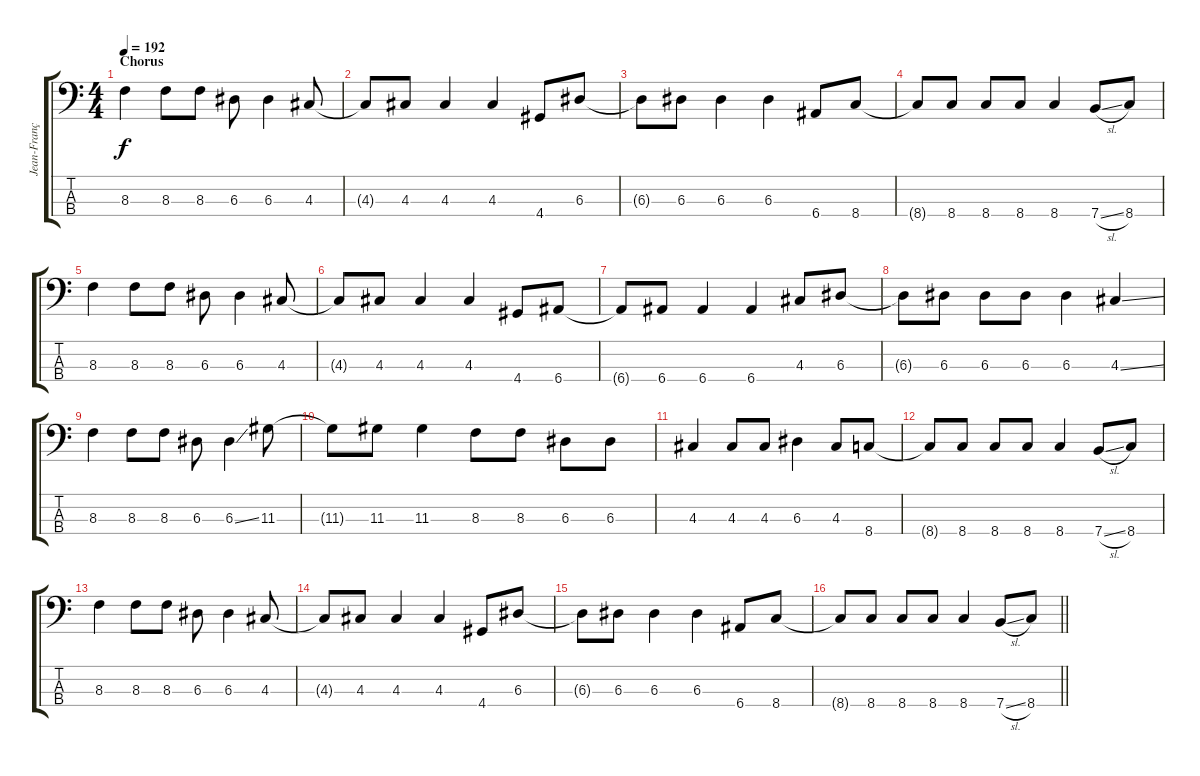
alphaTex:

\track ("Jean-François Paré" "Jean-Franç") {instrument electricbasspick}
\staff {score tabs}
\tuning (G2 D2 A1 E1) {hide}
\ts (4 4)
\section ("" "Chorus")
\tempo 192
\clef f4
\ks c
8.3.4{dy f} 8.3.8 8.3.8 6.3.8 6.3.4 4.3.8 |
4.3{t}.8 4.3.8 4.3.4 4.3.4 4.4.8 6.3.8 |
6.3{t}.8 6.3.8 6.3.4 6.3.4 6.4.8 8.4.8 |
8.4{t}.8 8.4.8 8.4.8 8.4.8 8.4.4 7.4{sl}.8 8.4.8 |
8.3.4 8.3.8 8.3.8 6.3.8 6.3.4 4.3.8 |
4.3{t}.8 4.3.8 4.3.4 4.3.4 4.4.8 6.4.8 |
6.4{t}.8 6.4.8 6.4.4 6.4.4 4.3.8 6.3.8 |
6.3{t}.8 6.3.8 6.3.8 6.3.8 6.3.4 4.3{ss}.4 |
8.3.4 8.3.8 8.3.8 6.3.8 6.3{ss}.4 11.3.8 |
11.3{t}.8 11.3.8 11.3.4 8.3.8 8.3.8 6.3.8 6.3.8 |
4.3.4 4.3.8 4.3.8 6.3.4 4.3.8 8.4.8 |
8.4{t}.8 8.4.8 8.4.8 8.4.8 8.4.4 7.4{sl}.8 8.4.8 |
8.3.4 8.3.8 8.3.8 6.3.8 6.3.4 4.3.8 |
4.3{t}.8 4.3.8 4.3.4 4.3.4 4.4.8 6.3.8 |
6.3{t}.8 6.3.8 6.3.4 6.3.4 6.4.8 8.4.8 |
\barLineRight lightlight
8.4{t}.8 8.4.8 8.4.8 8.4.8 8.4.4 7.4{sl}.8 8.4.8
